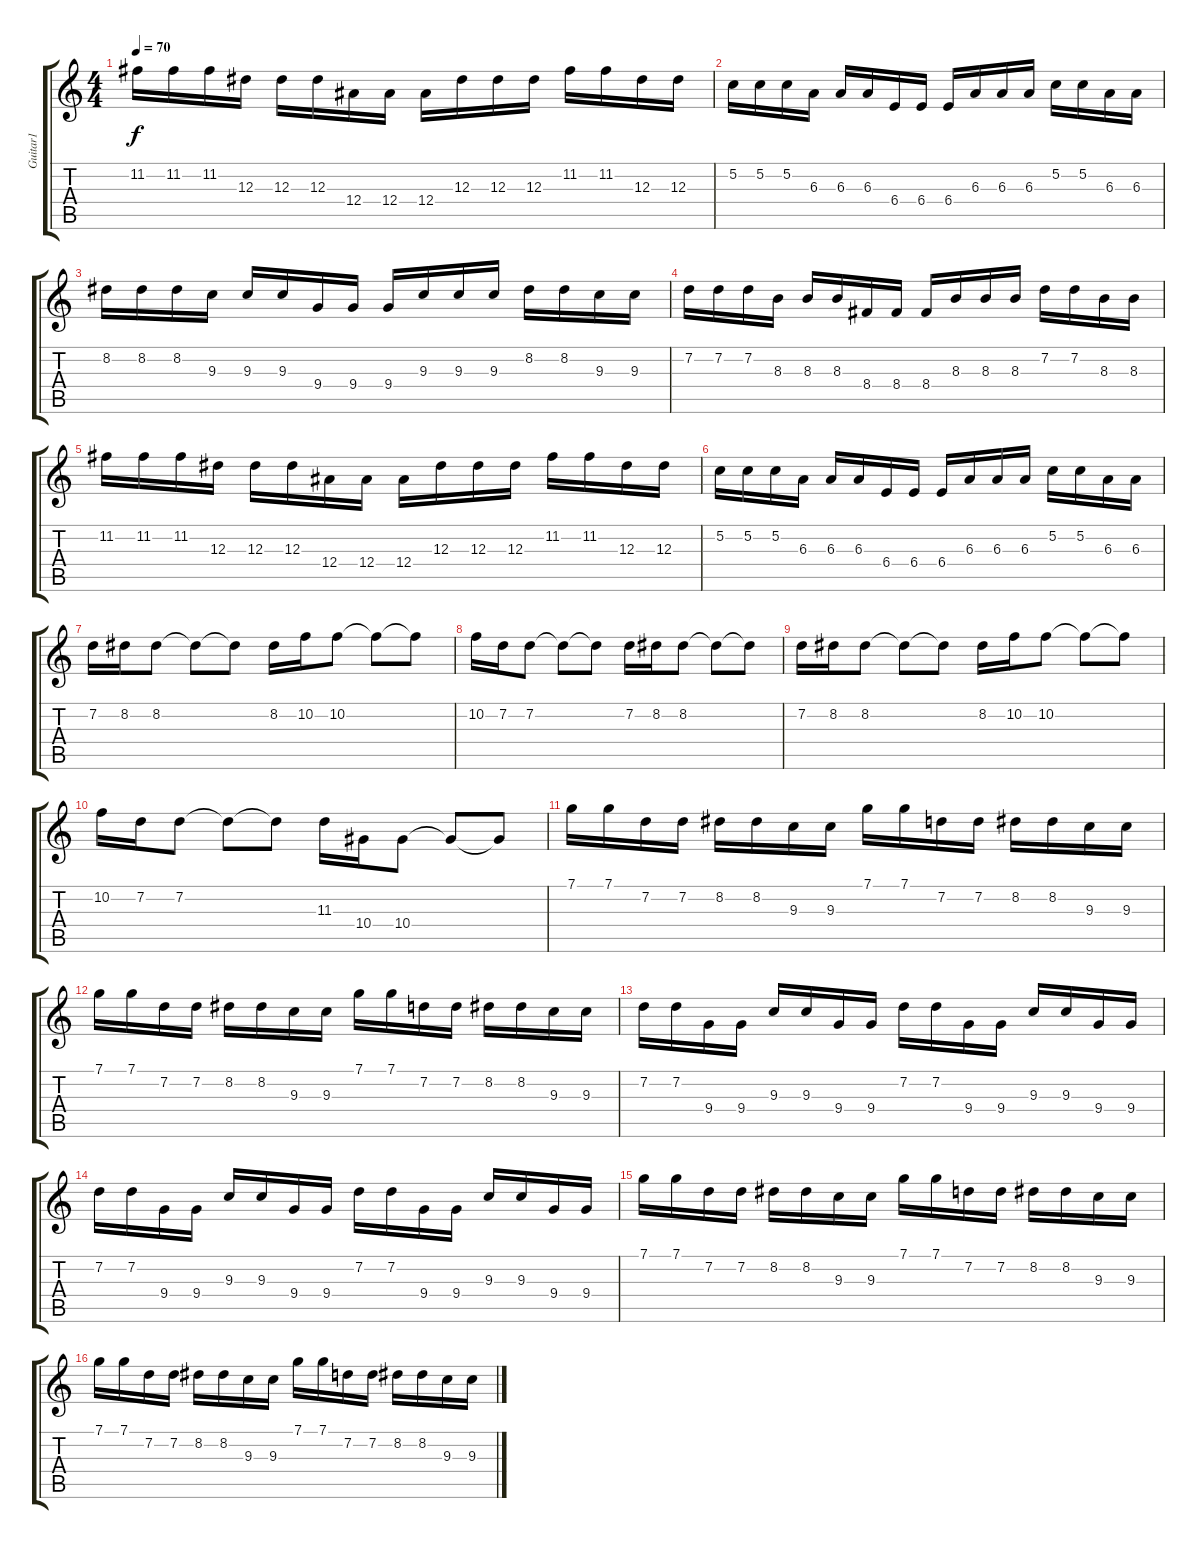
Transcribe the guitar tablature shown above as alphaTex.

\track ("Guitar1" "Guitar1") {instrument distortionguitar}
\staff {score tabs}
\tuning (C4 G3 Eb3 Bb2 F2 C2) {hide}
\ts (4 4)
\tempo 70
\clef g2
\ks c
11.2.16{dy f} 11.2.16 11.2.16 12.3.16 12.3.16 12.3.16 12.4.16 12.4.16 12.4.16 12.3.16 12.3.16 12.3.16 11.2.16 11.2.16 12.3.16 12.3.16 |
5.2.16 5.2.16 5.2.16 6.3.16 6.3.16 6.3.16 6.4.16 6.4.16 6.4.16 6.3.16 6.3.16 6.3.16 5.2.16 5.2.16 6.3.16 6.3.16 |
8.2.16 8.2.16 8.2.16 9.3.16 9.3.16 9.3.16 9.4.16 9.4.16 9.4.16 9.3.16 9.3.16 9.3.16 8.2.16 8.2.16 9.3.16 9.3.16 |
7.2.16 7.2.16 7.2.16 8.3.16 8.3.16 8.3.16 8.4.16 8.4.16 8.4.16 8.3.16 8.3.16 8.3.16 7.2.16 7.2.16 8.3.16 8.3.16 |
11.2.16 11.2.16 11.2.16 12.3.16 12.3.16 12.3.16 12.4.16 12.4.16 12.4.16 12.3.16 12.3.16 12.3.16 11.2.16 11.2.16 12.3.16 12.3.16 |
5.2.16 5.2.16 5.2.16 6.3.16 6.3.16 6.3.16 6.4.16 6.4.16 6.4.16 6.3.16 6.3.16 6.3.16 5.2.16 5.2.16 6.3.16 6.3.16 |
7.2.16 8.2.16 8.2.8 8.2{t}.8 8.2{t}.8 8.2.16 10.2.16 10.2.8 10.2{t}.8 10.2{t}.8 |
10.2.16 7.2.16 7.2.8 7.2{t}.8 7.2{t}.8 7.2.16 8.2.16 8.2.8 8.2{t}.8 8.2{t}.8 |
7.2.16 8.2.16 8.2.8 8.2{t}.8 8.2{t}.8 8.2.16 10.2.16 10.2.8 10.2{t}.8 10.2{t}.8 |
10.2.16 7.2.16 7.2.8 7.2{t}.8 7.2{t}.8 11.3.16 10.4.16 10.4.8 10.4{t}.8 10.4{t}.8 |
7.1.16 7.1.16 7.2.16 7.2.16 8.2.16 8.2.16 9.3.16 9.3.16 7.1.16 7.1.16 7.2.16 7.2.16 8.2.16 8.2.16 9.3.16 9.3.16 |
7.1.16 7.1.16 7.2.16 7.2.16 8.2.16 8.2.16 9.3.16 9.3.16 7.1.16 7.1.16 7.2.16 7.2.16 8.2.16 8.2.16 9.3.16 9.3.16 |
7.2.16 7.2.16 9.4.16 9.4.16 9.3.16 9.3.16 9.4.16 9.4.16 7.2.16 7.2.16 9.4.16 9.4.16 9.3.16 9.3.16 9.4.16 9.4.16 |
7.2.16 7.2.16 9.4.16 9.4.16 9.3.16 9.3.16 9.4.16 9.4.16 7.2.16 7.2.16 9.4.16 9.4.16 9.3.16 9.3.16 9.4.16 9.4.16 |
7.1.16 7.1.16 7.2.16 7.2.16 8.2.16 8.2.16 9.3.16 9.3.16 7.1.16 7.1.16 7.2.16 7.2.16 8.2.16 8.2.16 9.3.16 9.3.16 |
7.1.16 7.1.16 7.2.16 7.2.16 8.2.16 8.2.16 9.3.16 9.3.16 7.1.16 7.1.16 7.2.16 7.2.16 8.2.16 8.2.16 9.3.16 9.3.16
